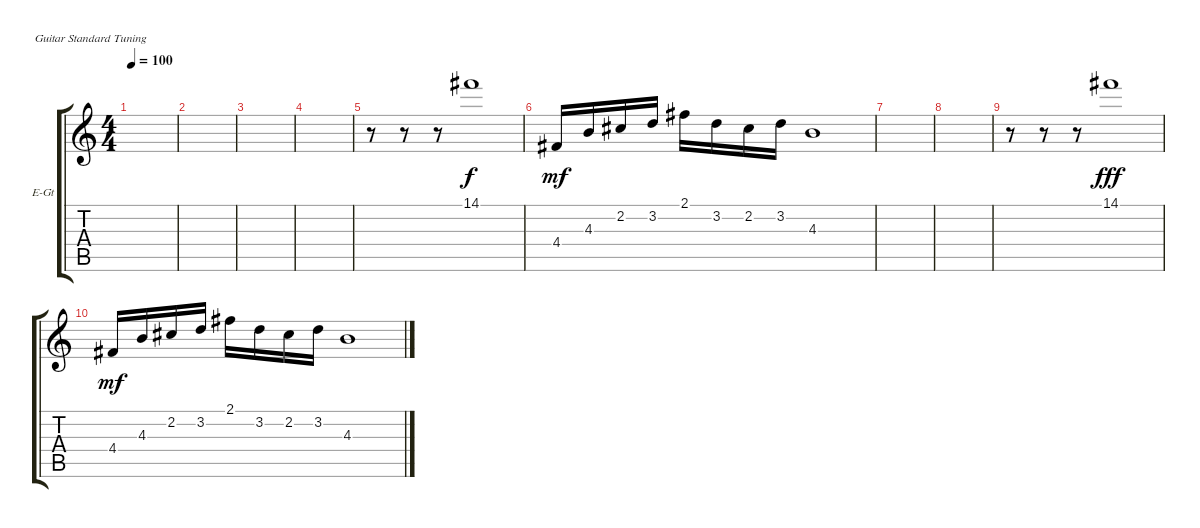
\defaultSystemsLayout 4
\bracketExtendMode groupsimilarinstruments
\firstSystemTrackNameOrientation horizontal
\otherSystemsTrackNameOrientation horizontal
\track ("Electric Guitar" "E-Gt") {instrument overdrivenguitar}
\staff {score tabs}
\tuning (E4 B3 G3 D3 A2 E2)
\ts (4 4)
\tempo 100
\clef g2
\scale
0.333333
\ks c
|
\scale
0.333333 |
\scale
0.333333 |
\scale
0.333333 |
\scale
0.333333 r.8 r.8 r.8 14.1.1 |
\scale
0.333333 4.4.16{dy mf} 4.3.16 2.2.16 3.2.16 2.1.16 3.2.16 2.2.16 3.2.16 4.3.1 |
\scale
0.333333 |
\scale
0.333333 |
\scale
0.333333 r.8 r.8 r.8 14.1.1{dy fff} |
\scale
0.333333 4.4.16{dy mf} 4.3.16 2.2.16 3.2.16 2.1.16 3.2.16 2.2.16 3.2.16 4.3.1
